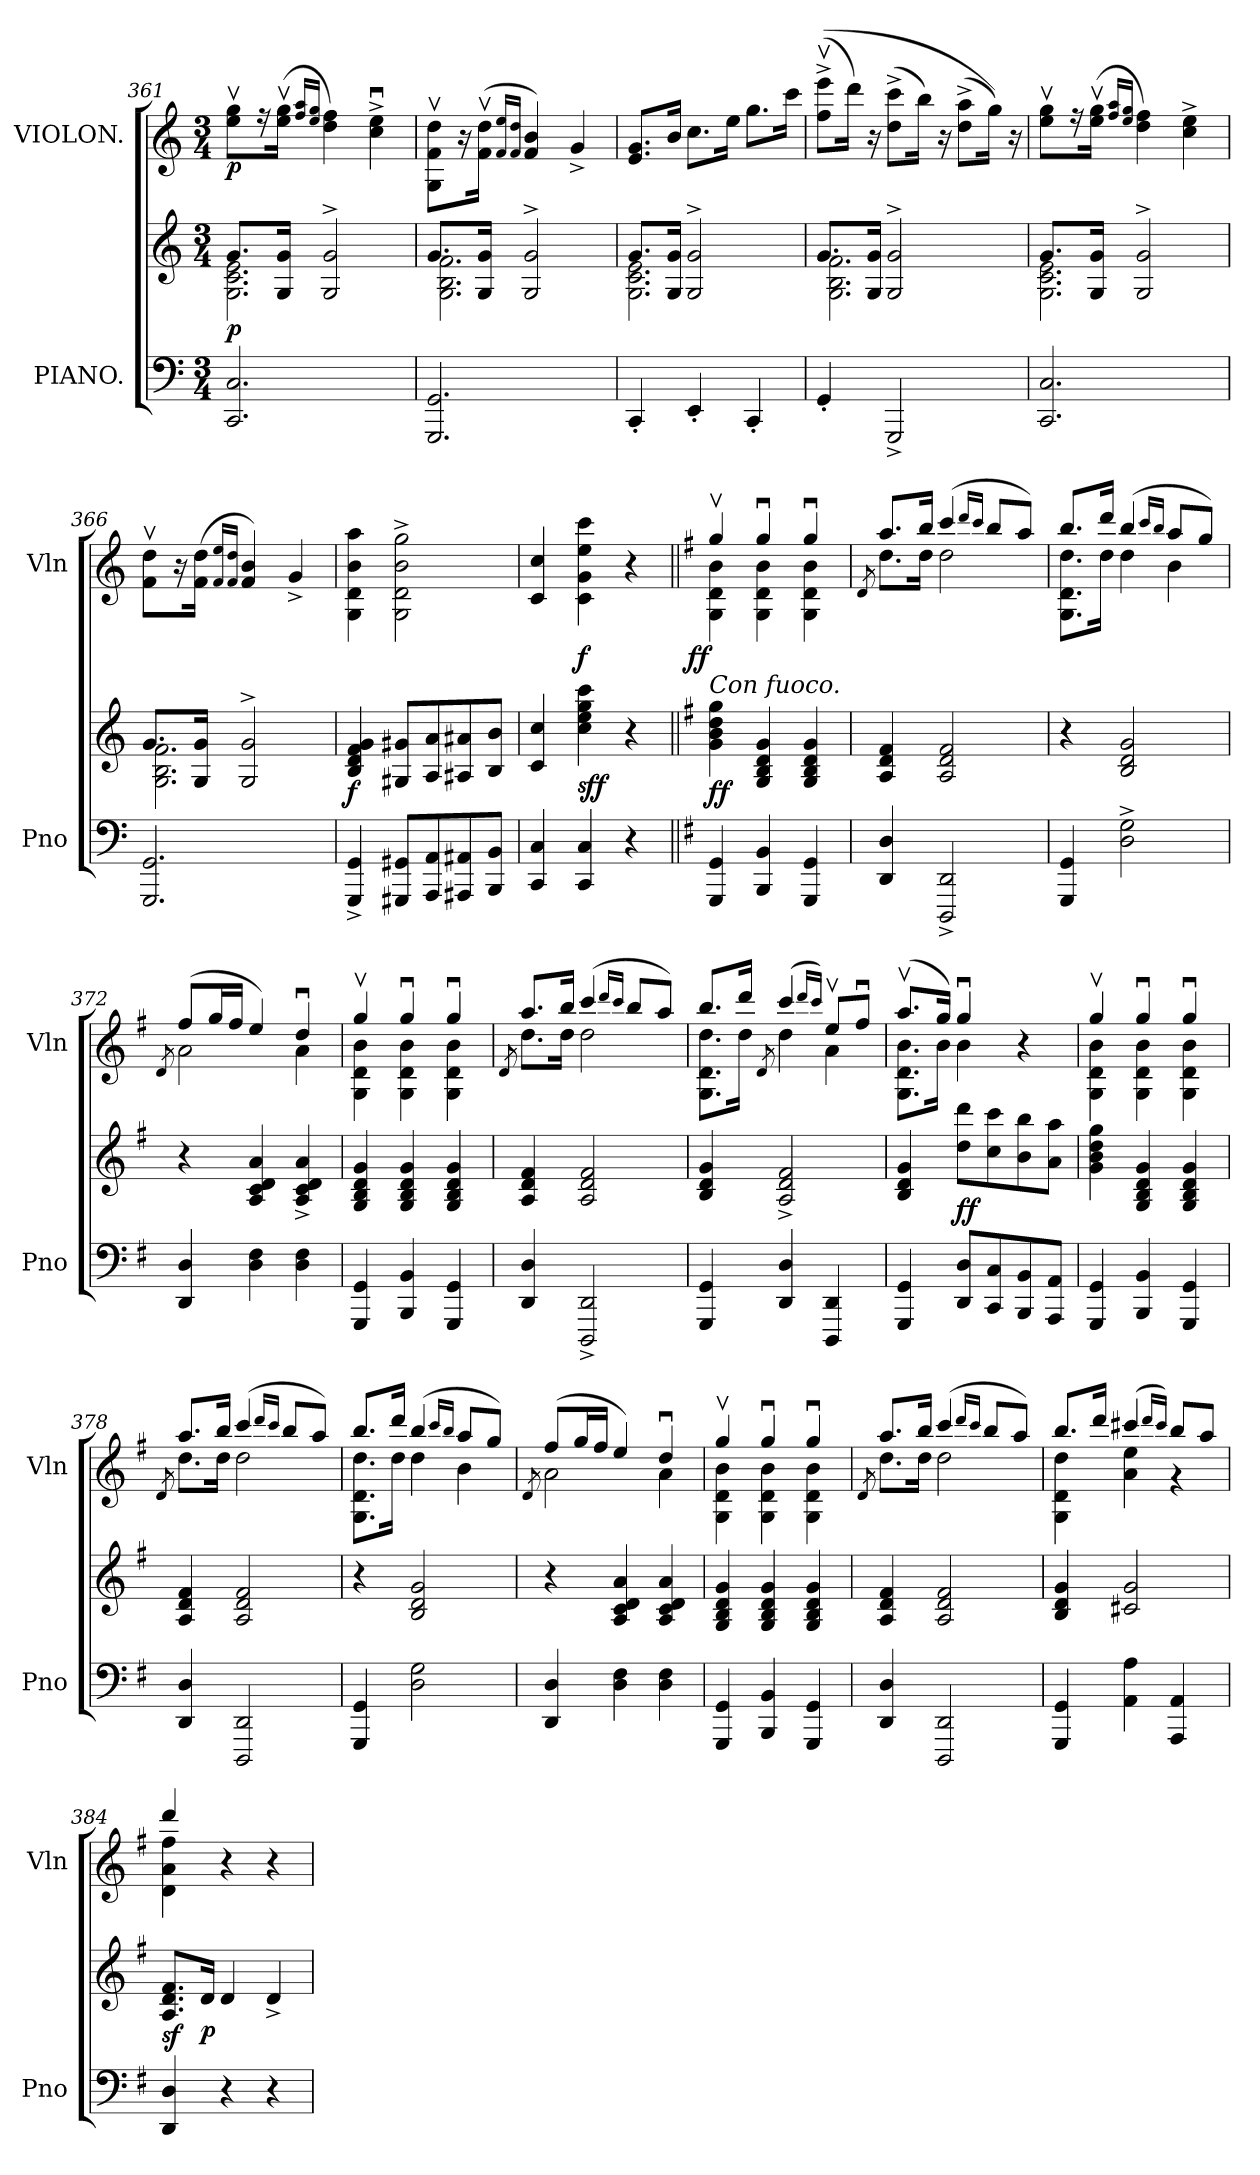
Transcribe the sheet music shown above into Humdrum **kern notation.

**kern	**kern	**dynam	**kern	**dynam
*part2	*part2	*part2	*part1	*part1
*staff3	*staff2	*staff2/3	*staff1	*staff1
*I"PIANO.	*	*	*I"VIOLON.	*
*I'Pno	*	*	*I'Vln	*
*clefF4	*clefG2	*	*clefG2	*
*k[]	*k[]	*	*k[]	*
*M3/4	*M3/4	*	*M3/4	*
=361	=361	=361	=361	=361
*	*^	*	*	*
2.CC/ 2.C/	8.g/L	2.G\ 2.c\ 2.e\	p	8eev\ 8ggv\L	p
.	.	.	.	16r	.
.	16G/ 16g/Jk	.	.	(16eev\ 16ggv\Jk	.
.	.	.	.	16qqff/ 16qqaa/LL	.
.	.	.	.	16qqee/ 16qqgg/JJ	.
.	2G^/ 2g^/	.	.	4dd\ 4ff\)	.
.	.	.	.	4cc^<u\ 4ee^<u\	.
=362	=362	=362	=362	=362	=362
2.GGG/ 2.GG/	8.g/L	2.G\ 2.B\ 2.f\	.	8Gv\ 8fv\ 8ddv\L	.
.	.	.	.	16r	.
.	16G/ 16g/Jk	.	.	(16fv\ 16ddv\Jk	.
.	.	.	.	16qqf/ 16qqee/LL	.
.	.	.	.	16qqf/ 16qqdd/JJ	.
.	2G^/ 2g^/	.	.	4f/ 4b/)	.
.	.	.	.	4g^/	.
=363	=363	=363	=363	=363	=363
4CC'/	8.g/L	2.G\ 2.c\ 2.e\	.	8.e/ 8.g/L	.
.	16G/ 16g/Jk	.	.	16b/Jk	.
4EE'/	2G^/ 2g^/	.	.	8.cc\L	.
.	.	.	.	16ee\Jk	.
4CC'/	.	.	.	8.gg\L	.
.	.	.	.	16ccc\Jk	.
=364	=364	=364	=364	=364	=364
4GG'/	8.g/L	2.G\ 2.B\ 2.f\	.	((8ff^<v\ 8eee^<v\L	.
.	.	.	.	16ddd\Jk)	.
.	16G/ 16g/Jk	.	.	16r	.
2GGG^/	2G^/ 2g^/	.	.	(8dd^<\ 8ccc^<\L	.
.	.	.	.	16bb\Jk)	.
.	.	.	.	16r	.
.	.	.	.	(8dd^<\ 8aa^<\L	.
.	.	.	.	16gg\Jk))	.
.	.	.	.	16r	.
=365	=365	=365	=365	=365	=365
2.CC/ 2.C/	8.g/L	2.G\ 2.c\ 2.e\	.	8eev\ 8ggv\L	.
.	.	.	.	16r	.
.	16G/ 16g/Jk	.	.	(16eev\ 16ggv\Jk	.
.	.	.	.	16qqff/ 16qqaa/LL	.
.	.	.	.	16qqee/ 16qqgg/JJ	.
.	2G^/ 2g^/	.	.	4dd\ 4ff\)	.
.	.	.	.	4cc^<\ 4ee^<\	.
=366	=366	=366	=366	=366	=366
2.GGG/ 2.GG/	8.g/L	2.G\ 2.B\ 2.f\	.	8fv\ 8ddv\L	.
.	.	.	.	16r	.
.	16G/ 16g/Jk	.	.	(16f\ 16dd\Jk	.
.	.	.	.	16qqf/ 16qqee/LL	.
.	.	.	.	16qqf/ 16qqdd/JJ	.
.	2G^/ 2g^/	.	.	4f/ 4b/)	.
.	.	.	.	4g^/	.
*	*v	*v	*	*	*
=367	=367	=367	=367	=367
4GGG^>/ 4GG^>/	4B/ 4d/ 4f/ 4g/	f	4G\ 4d\ 4b\ 4aa\	.
8GGG#X/ 8GG#X/L	8G#X/ 8g#X/L	.	2G^\ 2d^\ 2b^\ 2gg^\	.
8AAA/ 8AA/	8A/ 8a/	.	.	.
8AAA#X/ 8AA#X/	8A#X/ 8a#X/	.	.	.
8BBB/ 8BB/J	8B/ 8b/J	.	.	.
=368	=368	=368	=368	=368
4CC/ 4C/	4c/ 4cc/	.	4c/ 4cc/	.
4CC/ 4C/	4cc\ 4ee\ 4gg\ 4ccc\	sff	4c\ 4g\ 4ee\ 4ccc\	f
4r	4r	.	4r	.
=369||	=369||	=369||	=369||	=369||
*k[f#]	*k[f#]	*	*k[f#]	*
*	*	*	*^	*
!	!	!	!LO:TX:b:i:t=Con fuoco.	!	!
!	!	!	!	!	!LO:DY:rj
4GGG/ 4GG/	4g\ 4b\ 4dd\ 4gg\	ff	4ggv/	4G\ 4d\ 4b\	ff
4BBB/ 4BB/	4G/ 4B/ 4d/ 4g/	.	4ggu/	4G\ 4d\ 4b\	.
4GGG/ 4GG/	4G/ 4B/ 4d/ 4g/	.	4ggu/	4G\ 4d\ 4b\	.
=370	=370	=370	=370	=370	=370
.	.	.	.	8qd/	.
4DD/ 4D/	4A/ 4d/ 4f#/	.	8.aa/L	8.dd\L	.
.	.	.	16bb/Jk	16dd\Jk	.
2DDD^>/ 2DD^>/	2A/ 2d/ 2f#/	.	(4ccc/	2dd\	.
.	.	.	16qqddd/LL	.	.
.	.	.	16qqccc/JJ	.	.
.	.	.	8bb/L	.	.
.	.	.	8aa/J)	.	.
=371	=371	=371	=371	=371	=371
4GGG/ 4GG/	4r	.	8.bb/L	8.G\ 8.d\ 8.dd\L	.
.	.	.	16ddd/Jk	16dd\Jk	.
2D^\ 2G^\	2B/ 2d/ 2g/	.	(4bb/	4dd\	.
.	.	.	16qqccc/LL	.	.
.	.	.	16qqbb/JJ	.	.
.	.	.	8aa/L	4b\	.
.	.	.	8gg/J)	.	.
=372	=372	=372	=372	=372	=372
.	.	.	.	8qd/	.
4DD/ 4D/	4r	.	(8ff#/L	2a\	.
.	.	.	16gg/L	.	.
.	.	.	16ff#/JJ	.	.
4D\ 4F#\	4A/ 4c/ 4d/ 4a/	.	4ee/)	.	.
4D\ 4F#\	4A^/ 4c^/ 4d^/ 4a^/	.	4ddu/	4a\	.
=373	=373	=373	=373	=373	=373
4GGG/ 4GG/	4G/ 4B/ 4d/ 4g/	.	4ggv/	4G\ 4d\ 4b\	.
4BBB/ 4BB/	4G/ 4B/ 4d/ 4g/	.	4ggu/	4G\ 4d\ 4b\	.
4GGG/ 4GG/	4G/ 4B/ 4d/ 4g/	.	4ggu/	4G\ 4d\ 4b\	.
=374	=374	=374	=374	=374	=374
.	.	.	.	8qd/	.
4DD/ 4D/	4A/ 4d/ 4f#/	.	8.aa/L	8.dd\L	.
.	.	.	16bb/Jk	16dd\Jk	.
2DDD^>/ 2DD^>/	2A/ 2d/ 2f#/	.	(4ccc/	2dd\	.
.	.	.	16qqddd/LL	.	.
.	.	.	16qqccc/JJ	.	.
.	.	.	8bb/L	.	.
.	.	.	8aa/J)	.	.
=375	=375	=375	=375	=375	=375
4GGG/ 4GG/	4B/ 4d/ 4g/	.	8.bb/L	8.G\ 8.d\ 8.dd\L	.
.	.	.	16ddd/Jk	16dd\Jk	.
.	.	.	.	8qd/	.
4DD/ 4D/	2A^/ 2d^/ 2f#^/	.	(4ccc/	4dd\	.
.	.	.	16qqddd/LL	.	.
.	.	.	16qqccc/JJ)	.	.
4DDD/ 4DD/	.	.	8eev/L	4a\	.
.	.	.	8ff#u/J	.	.
=376	=376	=376	=376	=376	=376
4GGG/ 4GG/	4B/ 4d/ 4g/	.	(8.aav/L	8.G\ 8.d\ 8.b\L	.
.	.	.	16gg/Jk)	16b\Jk	.
8DD/ 8D/L	8dd\ 8ddd\L	ff	4ggu/	4b\	.
8CC/ 8C/	8cc\ 8ccc\	.	.	.	.
8BBB/ 8BB/	8b\ 8bb\	.	4r	4ryy	.
8AAA/ 8AA/J	8a\ 8aa\J	.	.	.	.
=377	=377	=377	=377	=377	=377
4GGG/ 4GG/	4g\ 4b\ 4dd\ 4gg\	.	4ggv/	4G\ 4d\ 4b\	.
4BBB/ 4BB/	4G/ 4B/ 4d/ 4g/	.	4ggu/	4G\ 4d\ 4b\	.
4GGG/ 4GG/	4G/ 4B/ 4d/ 4g/	.	4ggu/	4G\ 4d\ 4b\	.
=378	=378	=378	=378	=378	=378
.	.	.	.	8qd/	.
4DD/ 4D/	4A/ 4d/ 4f#/	.	8.aa/L	8.dd\L	.
.	.	.	16bb/Jk	16dd\Jk	.
2DDD/ 2DD/	2A/ 2d/ 2f#/	.	(4ccc/	2dd\	.
.	.	.	16qqddd/LL	.	.
.	.	.	16qqccc/JJ	.	.
.	.	.	8bb/L	.	.
.	.	.	8aa/J)	.	.
=379	=379	=379	=379	=379	=379
4GGG/ 4GG/	4r	.	8.bb/L	8.G\ 8.d\ 8.dd\L	.
.	.	.	16ddd/Jk	16dd\Jk	.
2D\ 2G\	2B/ 2d/ 2g/	.	(4bb/	4dd\	.
.	.	.	16qqccc/LL	.	.
.	.	.	16qqbb/JJ	.	.
.	.	.	8aa/L	4b\	.
.	.	.	8gg/J)	.	.
=380	=380	=380	=380	=380	=380
.	.	.	.	8qd/	.
4DD/ 4D/	4r	.	(8ff#/L	2a\	.
.	.	.	16gg/L	.	.
.	.	.	16ff#/JJ	.	.
4D\ 4F#\	4A/ 4c/ 4d/ 4a/	.	4ee/)	.	.
4D\ 4F#\	4A/ 4c/ 4d/ 4a/	.	4ddu/	4a\	.
=381	=381	=381	=381	=381	=381
4GGG/ 4GG/	4G/ 4B/ 4d/ 4g/	.	4ggv/	4G\ 4d\ 4b\	.
4BBB/ 4BB/	4G/ 4B/ 4d/ 4g/	.	4ggu/	4G\ 4d\ 4b\	.
4GGG/ 4GG/	4G/ 4B/ 4d/ 4g/	.	4ggu/	4G\ 4d\ 4b\	.
=382	=382	=382	=382	=382	=382
.	.	.	.	8qd/	.
4DD/ 4D/	4A/ 4d/ 4f#/	.	8.aa/L	8.dd\L	.
.	.	.	16bb/Jk	16dd\Jk	.
2DDD/ 2DD/	2A/ 2d/ 2f#/	.	(4ccc/	2dd\	.
.	.	.	16qqddd/LL	.	.
.	.	.	16qqccc/JJ	.	.
.	.	.	8bb/L	.	.
.	.	.	8aa/J)	.	.
=383	=383	=383	=383	=383	=383
4GGG/ 4GG/	4B/ 4d/ 4g/	.	8.bb/L	4G\ 4d\ 4dd\	.
.	.	.	16ddd/Jk	.	.
4AA\ 4A\	2c#X/ 2g/	.	(4ccc#X/	4a\ 4ee\	.
.	.	.	16qqddd/LL	.	.
.	.	.	16qqccc#/JJ)	.	.
4AAA/ 4AA/	.	.	8bb/L	4r	.
.	.	.	8aa/J	.	.
=384	=384	=384	=384	=384	=384
4DD/ 4D/	8.A/ 8.d/ 8.f#/L	sf	4ddd/	4d\ 4a\ 4ff#\	.
.	16d/Jk	p	.	.	.
4r	4d/	.	4r	4ryy	.
4r	4d^/	.	4r	4ryy	.
*	*	*	*v	*v	*
=	=	=	=	=
*-	*-	*-	*-	*-
